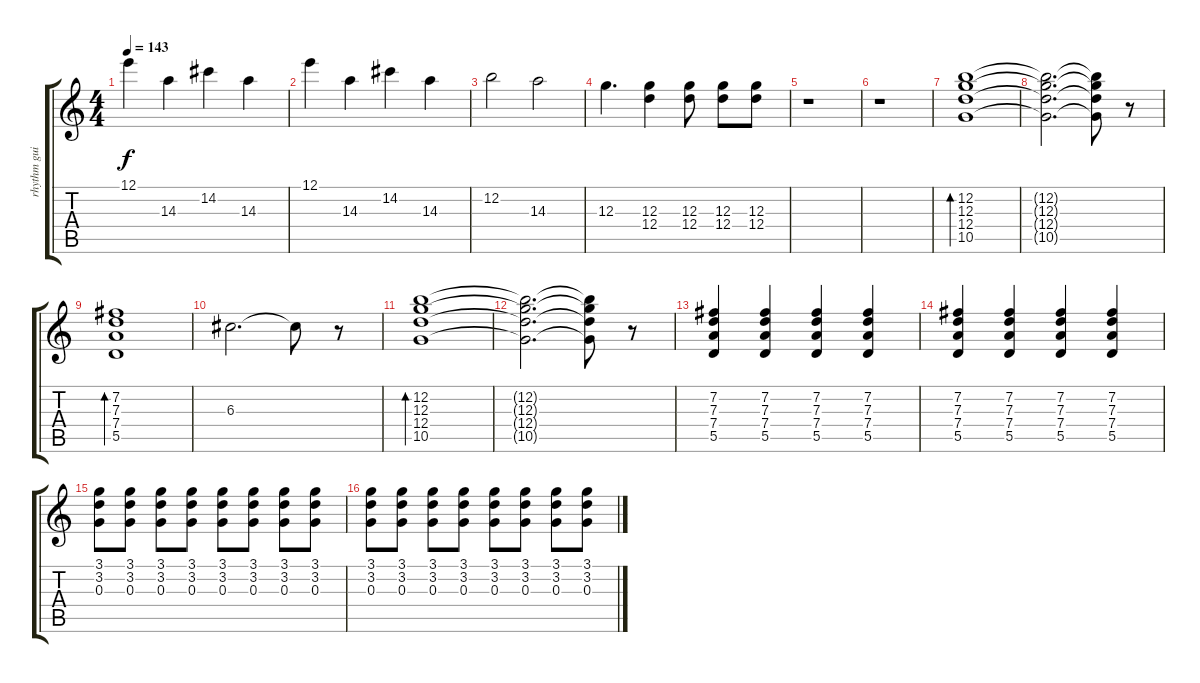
\track ("rhythm guitar" "rhythm gui") {instrument electricguitarclean}
\staff {score tabs}
\tuning (E4 B3 G3 D3 A2 E2) {hide}
\ts (4 4)
\tempo 143
\clef g2
\ks c
12.1.4{dy f} 14.3.4 14.2.4 14.3.4 |
12.1.4 14.3.4 14.2.4 14.3.4 |
12.2.2 14.3.2 |
12.3.4{d} (12.3 12.4).4 (12.3 12.4).8 (12.3 12.4).8 (12.3 12.4).8 |
r.1 |
r.1 |
(12.2 12.3 12.4 10.5).1{bd 240} |
(12.2{t} 12.3{t} 12.4{t} 10.5{t}).2{d} (12.2{t} 12.3{t} 12.4{t} 10.5{t}).8 r.8 |
(7.2 7.3 7.4 5.5).1{bd 120} |
6.3.2{d} 6.3{t}.8 r.8 |
(12.2 12.3 12.4 10.5).1{bd 240} |
(12.2{t} 12.3{t} 12.4{t} 10.5{t}).2{d} (12.2{t} 12.3{t} 12.4{t} 10.5{t}).8 r.8 |
(7.2 7.3 7.4 5.5).4 (7.2 7.3 7.4 5.5).4 (7.2 7.3 7.4 5.5).4 (7.2 7.3 7.4 5.5).4 |
(7.2 7.3 7.4 5.5).4 (7.2 7.3 7.4 5.5).4 (7.2 7.3 7.4 5.5).4 (7.2 7.3 7.4 5.5).4 |
(3.1 3.2 0.3).8 (3.1 3.2 0.3).8 (3.1 3.2 0.3).8 (3.1 3.2 0.3).8 (3.1 3.2 0.3).8 (3.1 3.2 0.3).8 (3.1 3.2 0.3).8 (3.1 3.2 0.3).8 |
(3.1 3.2 0.3).8 (3.1 3.2 0.3).8 (3.1 3.2 0.3).8 (3.1 3.2 0.3).8 (3.1 3.2 0.3).8 (3.1 3.2 0.3).8 (3.1 3.2 0.3).8 (3.1 3.2 0.3).8
